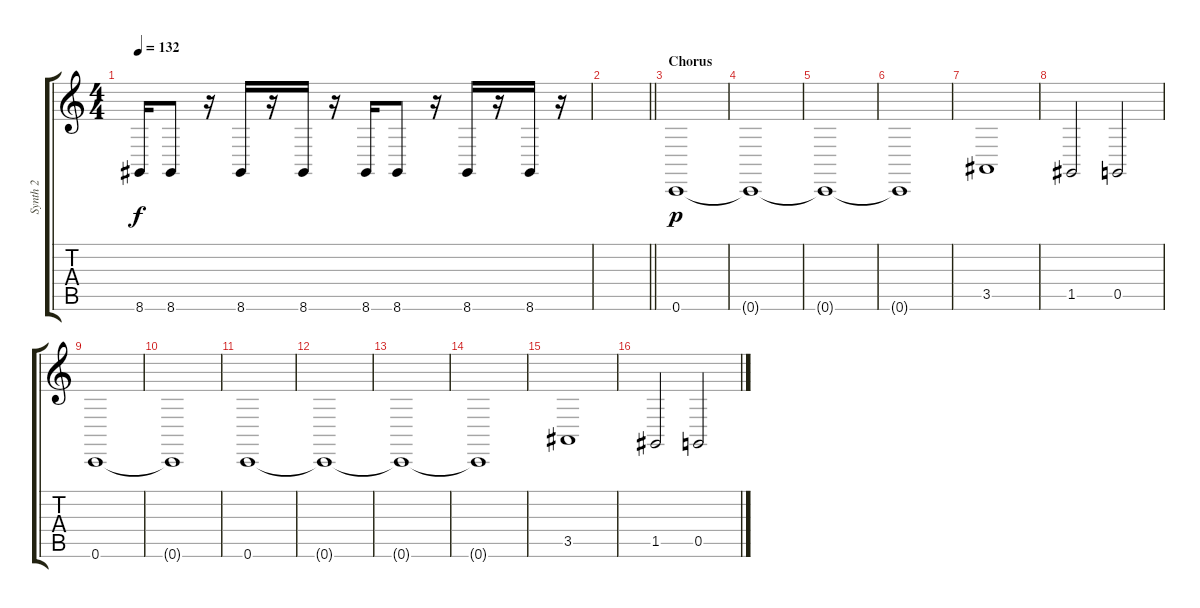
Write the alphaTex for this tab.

\track ("Synth 2" "Synth 2") {instrument lead1square}
\staff {score tabs}
\tuning (D4 A3 F3 C3 G2 C2) {hide}
\ts (4 4)
\tempo 132
\clef g2
\ks c
8.6.16{dy f} 8.6.8 r.16 8.6.16 r.16 8.6.16 r.16 8.6.16 8.6.8 r.16 8.6.16 r.16 8.6.16 r.16 |
\barLineRight lightlight
|
\section ("" "Chorus ")
0.6.1{dy p} |
0.6{t}.1 |
0.6{t}.1 |
0.6{t}.1 |
3.5.1 |
1.5.2 0.5.2 |
0.6.1 |
0.6{t}.1 |
0.6.1 |
0.6{t}.1 |
0.6{t}.1 |
0.6{t}.1 |
3.5.1 |
1.5.2 0.5.2
